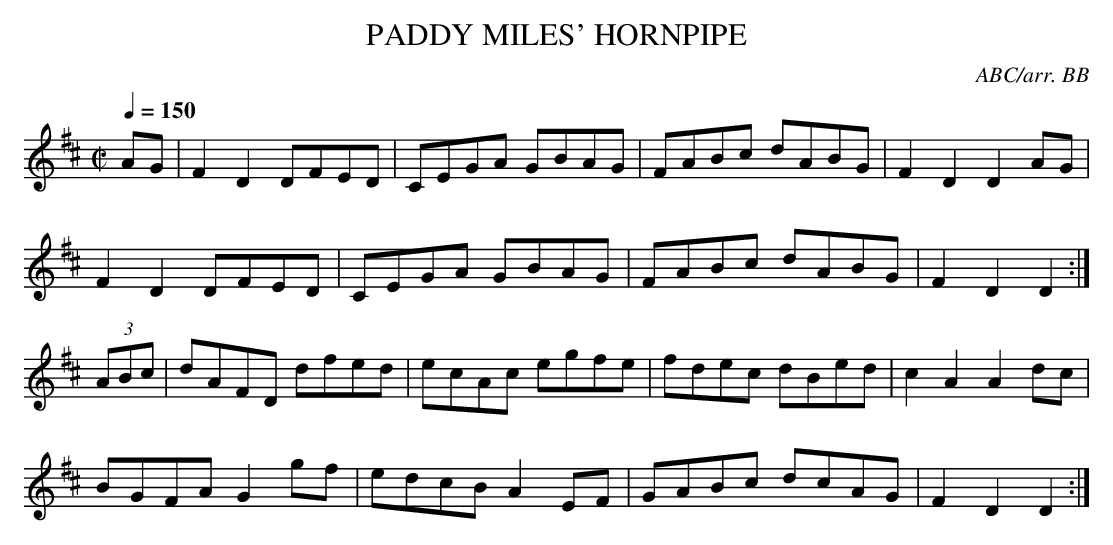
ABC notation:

X:1
T:PADDY MILES' HORNPIPE
C:ABC/arr. BB
the hornpipe "standard" 16/16.
Q:1/4=150
L:1/8
M:C|
K:D % source key = F
AG|F2D2 DFED|CEGA GBAG|FABc dABG|F2D2 D2AG|
F2D2 DFED|CEGA GBAG|FABc dABG|F2D2 D2:|
(3ABc|dAFD dfed|ecAc egfe|fdec dBed|c2A2 A2dc|
BGFA G2gf|edcB A2EF|GABc dcAG|F2D2D2 :|
